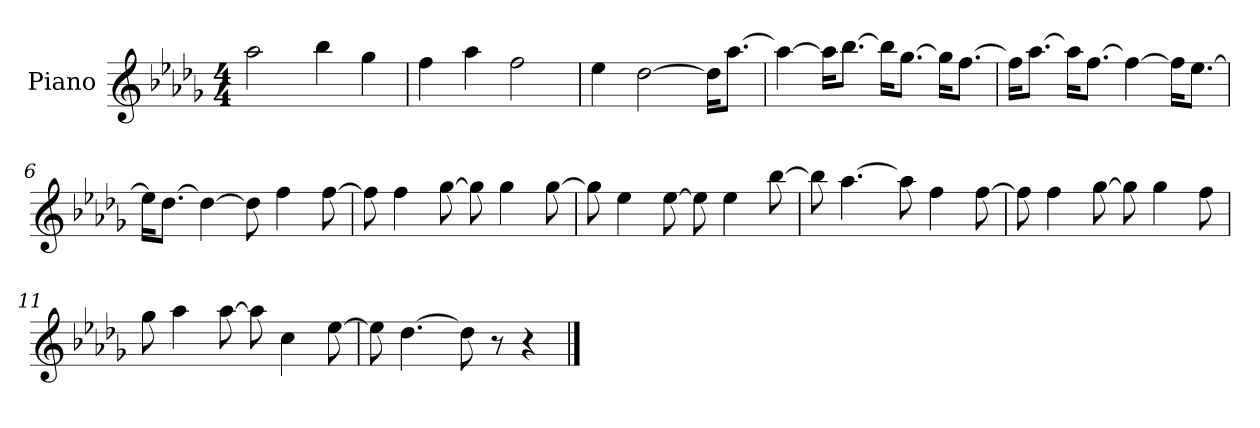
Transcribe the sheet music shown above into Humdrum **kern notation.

**kern
*part1
*staff1
*I"Piano
*I'P-no
*clefG2
*k[b-e-a-d-g-]
*M4/4
*MM90
=1
2aa-\
4bb-\
4gg-\
=2
4ff\
4aa-\
2ff\
=3
4ee-\
[2dd-\
16dd-\KL]
[8.aa-\J
=4
4aa-\_
16aa-\KL]
[8.bb-\J
16bb-\KL]
[8.gg-\J
16gg-\KL]
[8.ff\J
=5
16ff\KL]
[8.aa-\J
16aa-\KL]
[8.ff\J
4ff\_
16ff\KL]
[8.ee-\J
!!LO:LB:g=z
=6
16ee-\KL]
[8.dd-\J
4dd-\_
8dd-\]
4ff\
[8ff\
=7
8ff\]
4ff\
[8gg-\
8gg-\]
4gg-\
[8gg-\
=8
8gg-\]
4ee-\
[8ee-\
8ee-\]
4ee-\
[8bb-\
=9
8bb-\]
[4.aa-\
8aa-\]
4ff\
[8ff\
=10
8ff\]
4ff\
[8gg-\
8gg-\]
4gg-\
8ff\
=11
8gg-\
4aa-\
[8aa-\
8aa-\]
4cc\
[8ee-\
!!LO:LB:g=z
=12
8ee-\]
[4.dd-\
8dd-\]
8r
4r
==
*-
